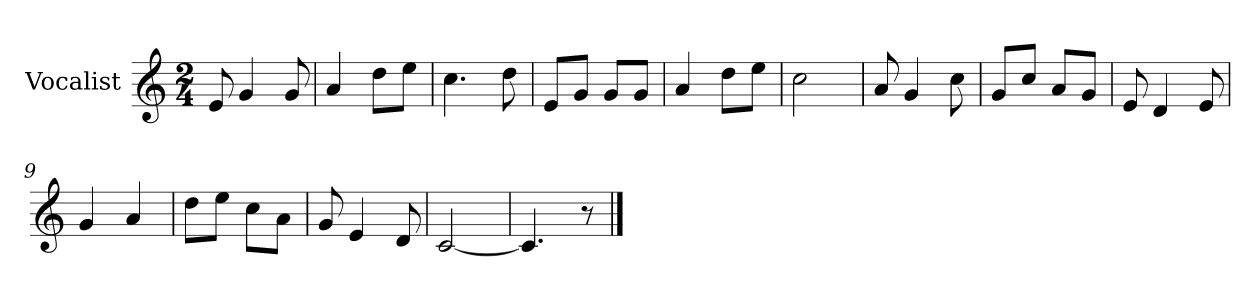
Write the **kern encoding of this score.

**kern
*part1
*staff1
*I"Vocalist
*k[]
*C:
*M2/4
=
8e
4g
8g
=1
4a
8ddL
8eeJ
=2
4.cc
8dd
=3
8eL
8gJ
8gL
8gJ
=4
4a
8ddL
8eeJ
=5
2cc
=6
8a
4g
8cc
=7
8gL
8ccJ
8aL
8gJ
=8
8e
4d
8e
=9
4g
4a
=10
8ddL
8eeJ
8ccL
8aJ
=11
8g
4e
8d
=12
[2c
=13
4.c]
8r
==
*-
